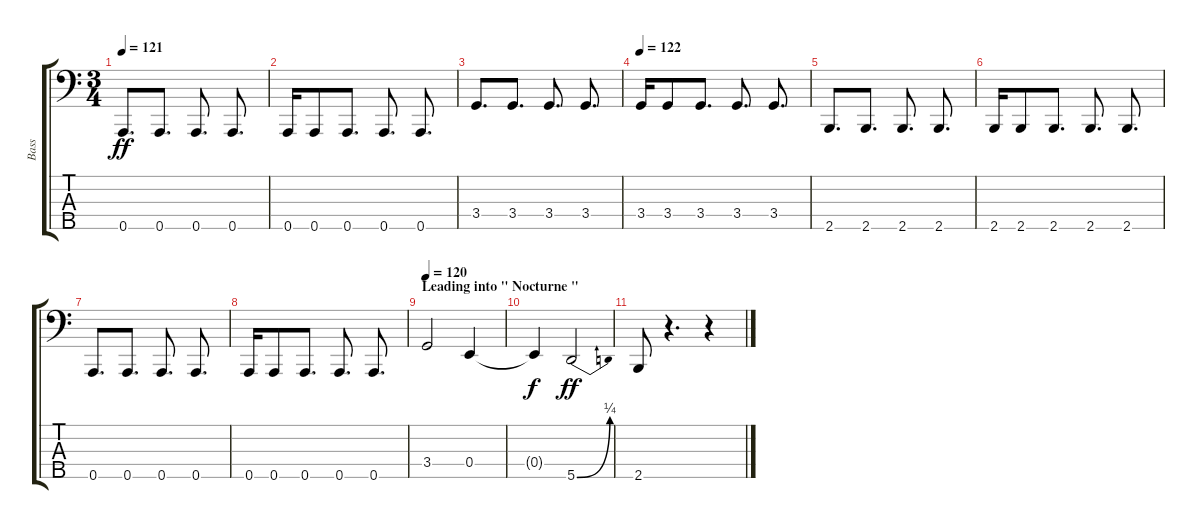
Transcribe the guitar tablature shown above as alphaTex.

\track ("Bass" "Bass") {instrument electricbassfinger}
\staff {score tabs}
\tuning (G2 D2 A1 E1 A0) {hide}
\ts (3 4)
\tempo 121
\clef f4
\ks c
0.5.8{d dy ff} 0.5.8{d} 0.5.8{d} 0.5.8{d} |
0.5.16 0.5.8 0.5.8{d} 0.5.8{d} 0.5.8{d} |
3.4.8{d} 3.4.8{d} 3.4.8{d} 3.4.8{d} |
\tempo 122
3.4.16 3.4.8 3.4.8{d} 3.4.8{d} 3.4.8{d} |
2.5.8{d} 2.5.8{d} 2.5.8{d} 2.5.8{d} |
2.5.16 2.5.8 2.5.8{d} 2.5.8{d} 2.5.8{d} |
0.5.8{d} 0.5.8{d} 0.5.8{d} 0.5.8{d} |
0.5.16 0.5.8 0.5.8{d} 0.5.8{d} 0.5.8{d} |
\section ("" "Leading into \" Nocturne \"")
\tempo 120
3.4.2 0.4.4 |
0.4{t}.4{dy f} 5.5{be (bend 0 0 60 1)}.2{dy ff} |
2.5.8 r.4{d} r.4
